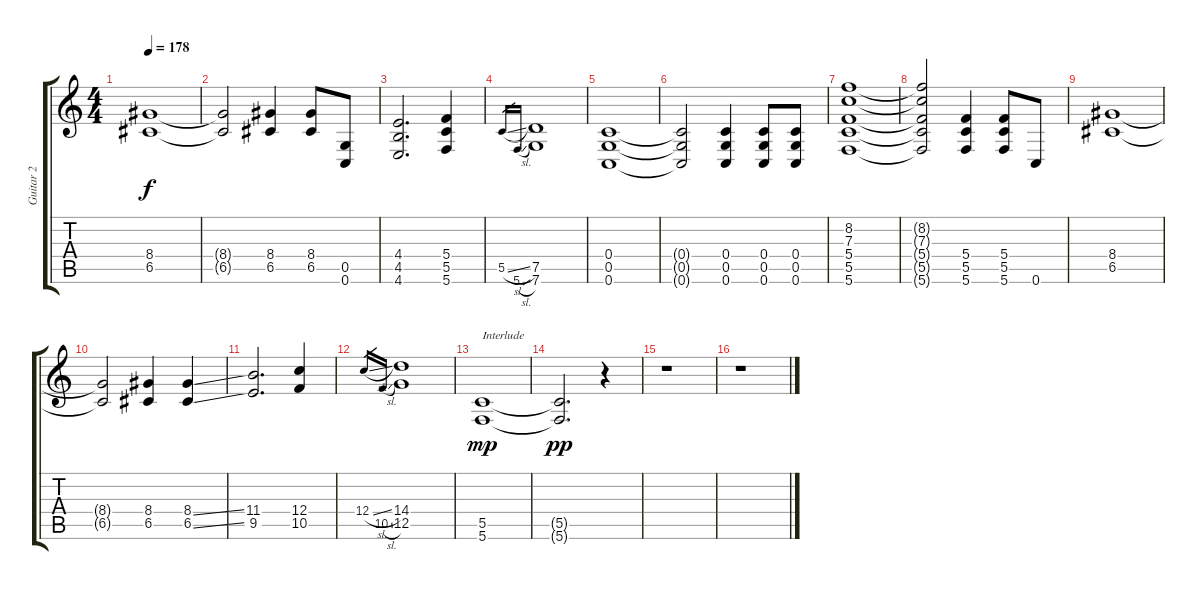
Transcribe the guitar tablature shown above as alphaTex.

\track ("Guitar 2" "Guitar 2") {instrument distortionguitar}
\staff {score tabs}
\tuning (D4 A3 F3 C3 G2 C2) {hide}
\ts (4 4)
\tempo 178
\clef g2
\ks c
(8.4 6.5).1{dy f} |
(8.4{t} 6.5{t}).2 (8.4 6.5).4 (8.4 6.5).8 (0.5 0.6).8 |
(4.4 4.5 4.6).2{d} (5.4 5.5 5.6).4 |
5.5{sl}.16{gr} 5.6{sl}.16{gr} (7.5 7.6).1 |
(0.4 0.5 0.6).1 |
(0.4{t} 0.5{t} 0.6{t}).2 (0.4 0.5 0.6).4 (0.4 0.5 0.6).8 (0.4 0.5 0.6).8 |
(8.2 7.3 5.4 5.5 5.6).1 |
(8.2{t} 7.3{t} 5.4{t} 5.5{t} 5.6{t}).2 (5.4 5.5 5.6).4 (5.4 5.5 5.6).8 0.6.8 |
(8.4 6.5).1 |
(8.4{t} 6.5{t}).2 (8.4 6.5).4 (8.4{ss} 6.5{ss}).4 |
(11.4 9.5).2{d} (12.4 10.5).4 |
12.4{sl}.16{gr} 10.5{sl}.16{gr} (14.4 12.5).1 |
(5.5 5.6).1{txt "Interlude" dy mp} |
(5.5{t} 5.6{t}).2{d dy pp} r.4 |
r.1 |
r.1
